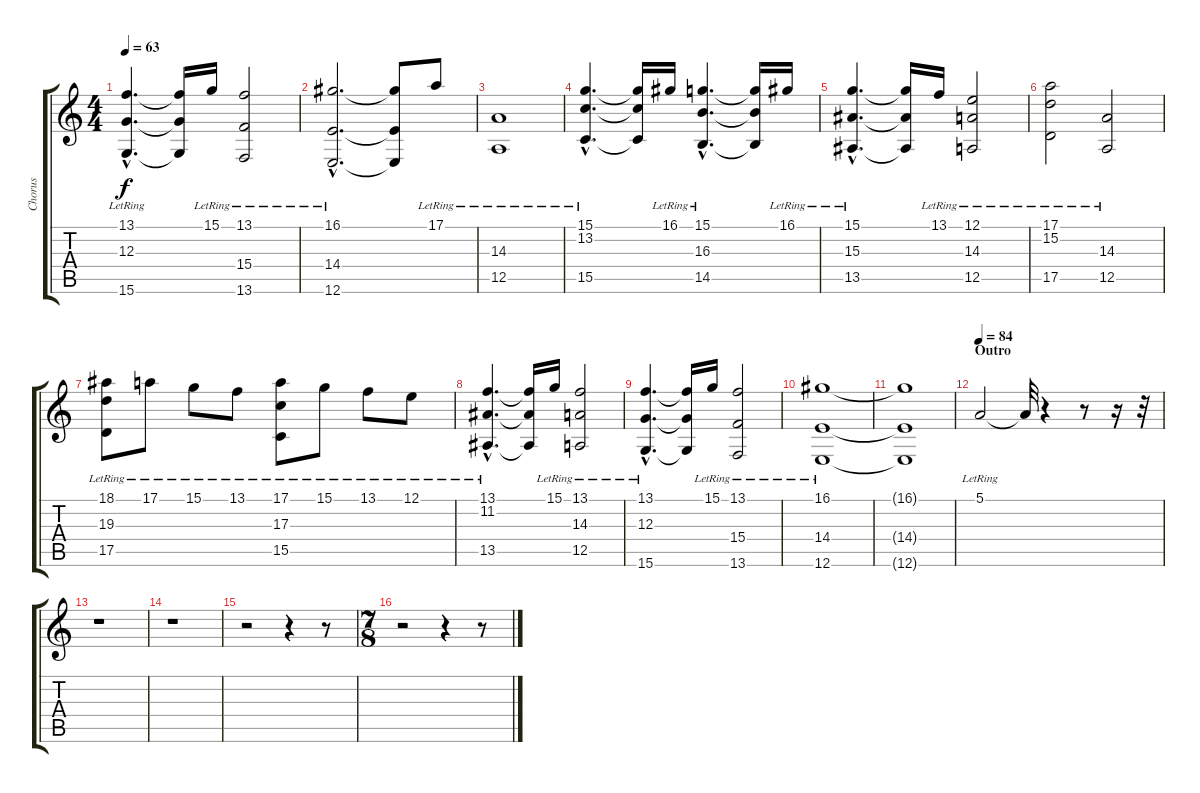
\track ("Chorus" "Chorus") {instrument choiraahs}
\staff {score tabs}
\tuning (E4 B3 G3 D3 A2 E2) {hide}
\ts (4 4)
\tempo 63
\clef g2
\ks c
(13.1{hac lr} 12.3{hac lr} 15.6{hac lr}).4{d dy f} (13.1{t} 12.3{t} 15.6{t}).16 15.1{lr}.16 (13.1{lr} 15.4{lr} 13.6{lr}).2 |
(16.1{hac lr} 14.4{hac lr} 12.6{hac lr}).2{d} (16.1{t} 14.4{t} 12.6{t}).8 17.1{lr}.8 |
(14.3{lr} 12.5{lr}).1 |
(15.1{hac lr} 13.2{hac lr} 15.5{hac lr}).4{d} (15.1{t} 13.2{t} 15.5{t}).16 16.1{lr}.16 (15.1{hac lr} 16.3{hac lr} 14.5{hac lr}).4{d} (15.1{t} 16.3{t} 14.5{t}).16 16.1{lr}.16 |
(15.1{hac lr} 15.3{hac lr} 13.5{hac lr}).4{d} (15.1{t} 15.3{t} 13.5{t}).16 13.1{lr}.16 (12.1{lr} 14.3{lr} 12.5{lr}).2 |
(17.1{lr} 15.2{lr} 17.5{lr}).2 (14.3{lr} 12.5{lr}).2 |
(18.1{lr} 19.3{lr} 17.5{lr}).8 17.1{lr}.8 15.1{lr}.8 13.1{lr}.8 (17.1{lr} 17.3{lr} 15.5{lr}).8 15.1{lr}.8 13.1{lr}.8 12.1{lr}.8 |
(13.1{hac lr} 11.2{hac lr} 13.5{hac lr}).4{d} (13.1{t} 11.2{t} 13.5{t}).16 15.1{lr}.16 (13.1{lr} 14.3{lr} 12.5{lr}).2 |
(13.1{hac lr} 12.3{hac lr} 15.6{hac lr}).4{d} (13.1{t} 12.3{t} 15.6{t}).16 15.1{lr}.16 (13.1{lr} 15.4{lr} 13.6{lr}).2 |
(16.1{lr} 14.4{lr} 12.6{lr}).1 |
(16.1{t} 14.4{t} 12.6{t}).1 |
\section ("" "Outro")
\tempo 84
5.1{lr}.2 5.1{t}.32 r.4 r.8 r.16 r.32 |
r.1 |
r.1 |
r.2 r.4 r.8 |
\ts (7 8)
r.2 r.4 r.8
